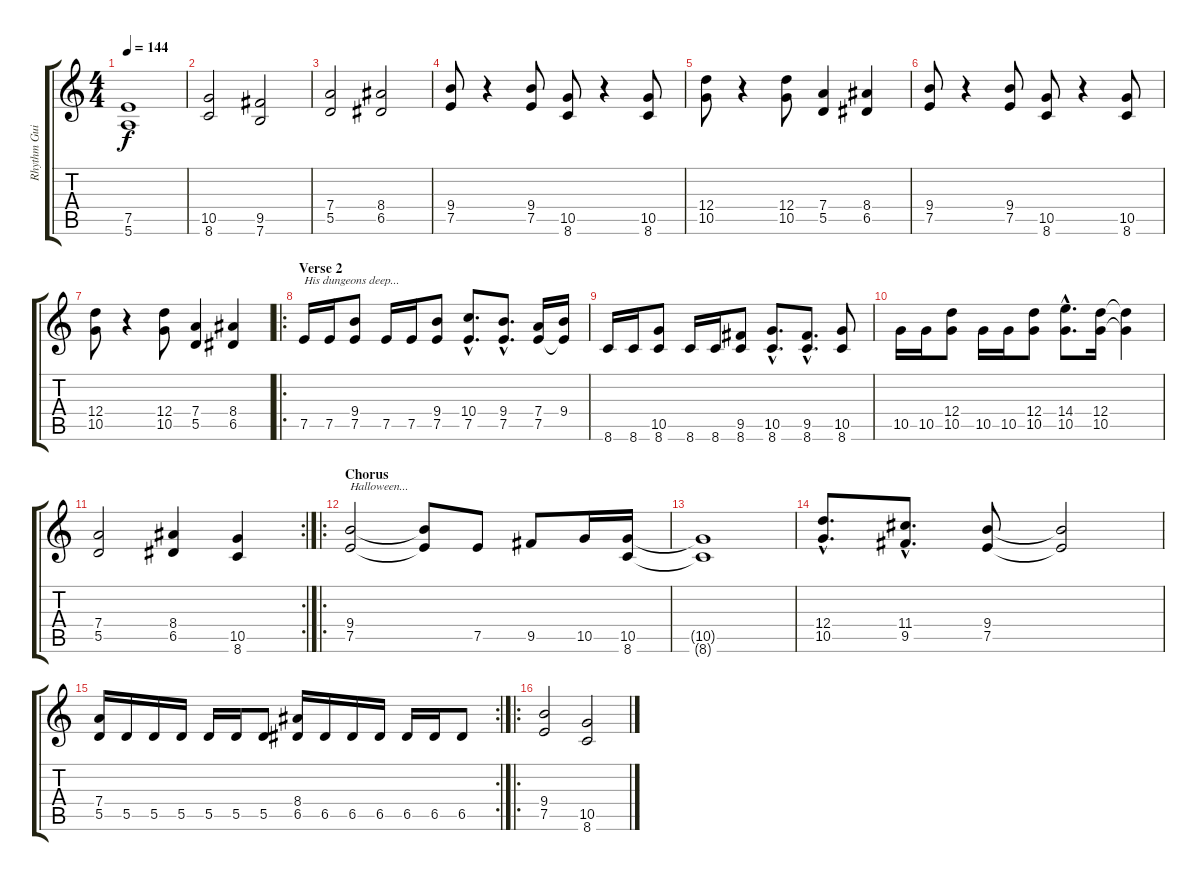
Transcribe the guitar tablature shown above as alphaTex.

\track ("Rhythm Guitar" "Rhythm Gui") {instrument distortionguitar}
\staff {score tabs}
\tuning (E4 B3 G3 D3 A2 E2) {hide}
\ts (4 4)
\tempo 144
\clef g2
\ks c
(7.5 5.6).1{dy f} |
(10.5 8.6).2 (9.5 7.6).2 |
(7.4 5.5).2 (8.4 6.5).2 |
(9.4 7.5).8 r.4 (9.4 7.5).8 (10.5 8.6).8 r.4 (10.5 8.6).8 |
(12.4 10.5).8 r.4 (12.4 10.5).8 (7.4 5.5).4 (8.4 6.5).4 |
(9.4 7.5).8 r.4 (9.4 7.5).8 (10.5 8.6).8 r.4 (10.5 8.6).8 |
(12.4 10.5).8 r.4 (12.4 10.5).8 (7.4 5.5).4 (8.4 6.5).4 |
\ro
\section ("" "Verse 2")
7.5.16{txt "His dungeons deep..."} 7.5.16 (9.4 7.5).8 7.5.16 7.5.16 (9.4 7.5).8 (10.4{hac} 7.5{hac}).8{d} (9.4{hac} 7.5{hac}).8{d} (7.4 7.5).16 (9.4 7.5{t}).16 |
8.6.16 8.6.16 (10.5 8.6).8 8.6.16 8.6.16 (9.5 8.6).8 (10.5{hac} 8.6{hac}).8{d} (9.5{hac} 8.6{hac}).8{d} (10.5 8.6).8 |
10.5.16 10.5.16 (12.4 10.5).8 10.5.16 10.5.16 (12.4 10.5).8 (14.4{hac} 10.5{hac}).8{d} (12.4 10.5).16 (12.4{t} 10.5{t}).4 |
\rc 2
(7.4 5.5).2 (8.4 6.5).4 (10.5 8.6).4 |
\ro
\section ("" "Chorus")
(9.4 7.5).2{txt "Halloween..."} (9.4{t} 7.5{t}).8 7.5.8 9.5.8 10.5.16 (10.5 8.6).16 |
(10.5{t} 8.6{t}).1 |
(12.4{hac} 10.5{hac}).8{d} (11.4{hac} 9.5{hac}).8{d} (9.4 7.5).8 (9.4{t} 7.5{t}).2 |
\rc 2
(7.4 5.5).16 5.5.16 5.5.16 5.5.16 5.5.16 5.5.16 5.5.8 (8.4 6.5).16 6.5.16 6.5.16 6.5.16 6.5.16 6.5.16 6.5.8 |
\ro
(9.4 7.5).2 (10.5 8.6).2
